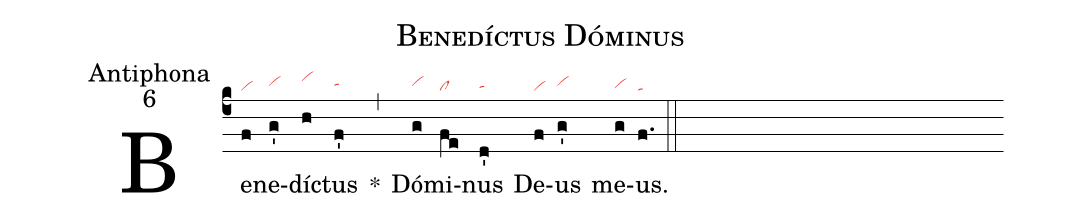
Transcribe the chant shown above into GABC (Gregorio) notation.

name:Benedíctus Dóminus;
office-part:Antiphona;
mode:6;
nabc-lines:1;
%%
(c4)
Be(f|vi)ne-(g'|vihh)díc(h|vihj)tus(f'|tahh) *(,)
Dó(g|vihh)mi(fe|cl)nus(d'|tahg) De(f|vi)us(g'|vihh) me(g|vihg)us.(f.|ta) (::)
